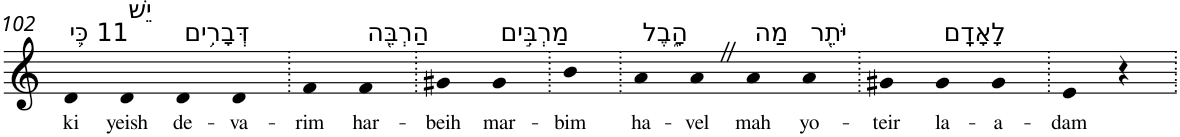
**kern	**text
*part1	*part1
*staff1	*staff1
*I"Piano	*
*I'Pno	*
!!LO:PB:g=z
*clefG2	*
*k[]	*
=102	=102
!LO:TX:a:t=11 כִּ֛י	!
!	!LO:LY:b
4d	ki
!LO:TX:a:t=יֵשׁ	!
!	!LO:LY:b
4d	yeish
!LO:TX:a:t=דְּבָרִ֥ים	!
!	!LO:LY:b
4d	de-
!	!LO:LY:b
4d	-va-
=103.	=103.
!	!LO:LY:b
4f	-rim
!LO:TX:a:t=הַרְבֵּ֖ה	!
!	!LO:LY:b
4f	har-
=104.	=104.
!	!LO:LY:b
4g#X	-beih
!LO:TX:a:t=מַרְבִּ֣ים	!
!	!LO:LY:b
4g#	mar-
=105.	=105.
!	!LO:LY:b
4b	-bim
=106.	=106.
!LO:TX:a:t=הָ֑בֶל	!
!	!LO:LY:b
4a	ha-
!	!LO:LY:b
4aZ	-vel
!LO:TX:a:t=מַה	!
!	!LO:LY:b
4a	mah
!LO:TX:a:t=יֹּתֵ֖ר	!
!	!LO:LY:b
4a	yo-
=107.	=107.
!	!LO:LY:b
4g#X	-teir
!LO:TX:a:t=לָאָדָֽם	!
!	!LO:LY:b
4g#	la-
!	!LO:LY:b
4g#	-a-
=108.	=108.
!	!LO:LY:b
4e	-dam
4r	.
=.	=.
*-	*-
